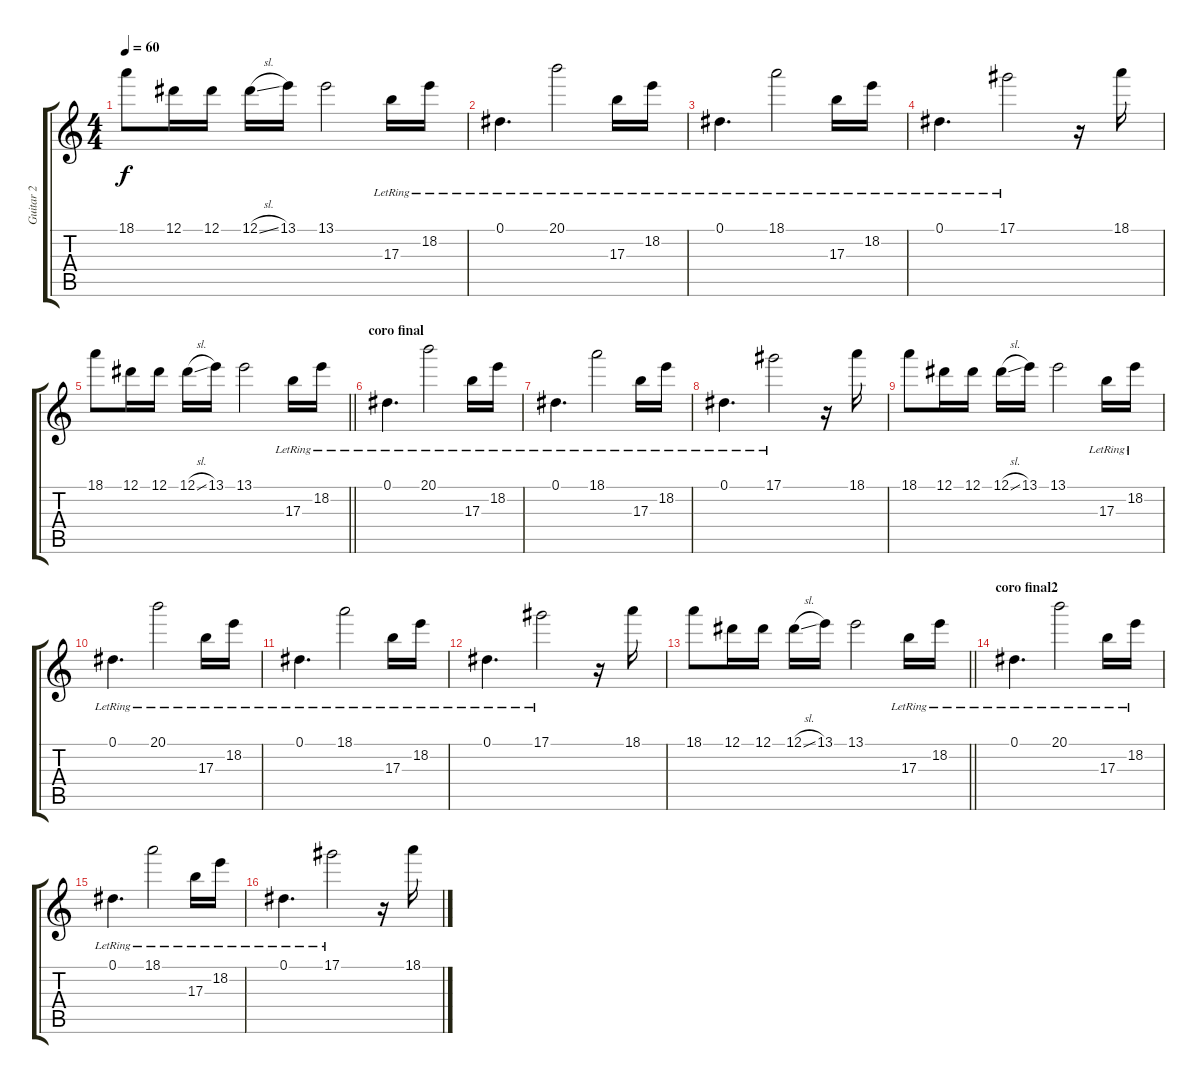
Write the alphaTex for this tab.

\track ("Guitar 2" "Guitar 2") {instrument overdrivenguitar}
\staff {score tabs}
\tuning (Eb4 Bb3 Gb3 Db3 Ab2 Db2) {hide}
\ts (4 4)
\tempo 60
\clef g2
\ks c
18.1.8{dy f} 12.1.16 12.1.16 12.1{sl}.16 13.1.16 13.1.2 17.3{lr}.16 18.2{lr}.16 |
0.1{lr}.4{d} 20.1{lr}.2 17.3{lr}.16 18.2{lr}.16 |
0.1{lr}.4{d} 18.1{lr}.2 17.3{lr}.16 18.2{lr}.16 |
0.1{lr}.4{d} 17.1{lr}.2 r.16 18.1.16 |
\barLineRight lightlight
18.1.8 12.1.16 12.1.16 12.1{sl}.16 13.1.16 13.1.2 17.3{lr}.16 18.2{lr}.16 |
\section ("" "coro final")
0.1{lr}.4{d} 20.1{lr}.2 17.3{lr}.16 18.2{lr}.16 |
0.1{lr}.4{d} 18.1{lr}.2 17.3{lr}.16 18.2{lr}.16 |
0.1{lr}.4{d} 17.1{lr}.2 r.16 18.1.16 |
18.1.8 12.1.16 12.1.16 12.1{sl}.16 13.1.16 13.1.2 17.3{lr}.16 18.2{lr}.16 |
0.1{lr}.4{d} 20.1{lr}.2 17.3{lr}.16 18.2{lr}.16 |
0.1{lr}.4{d} 18.1{lr}.2 17.3{lr}.16 18.2{lr}.16 |
0.1{lr}.4{d} 17.1{lr}.2 r.16 18.1.16 |
\barLineRight lightlight
18.1.8 12.1.16 12.1.16 12.1{sl}.16 13.1.16 13.1.2 17.3{lr}.16 18.2{lr}.16 |
\section ("" "coro final2")
0.1{lr}.4{d} 20.1{lr}.2 17.3{lr}.16 18.2{lr}.16 |
0.1{lr}.4{d} 18.1{lr}.2 17.3{lr}.16 18.2{lr}.16 |
0.1{lr}.4{d} 17.1{lr}.2 r.16 18.1.16
